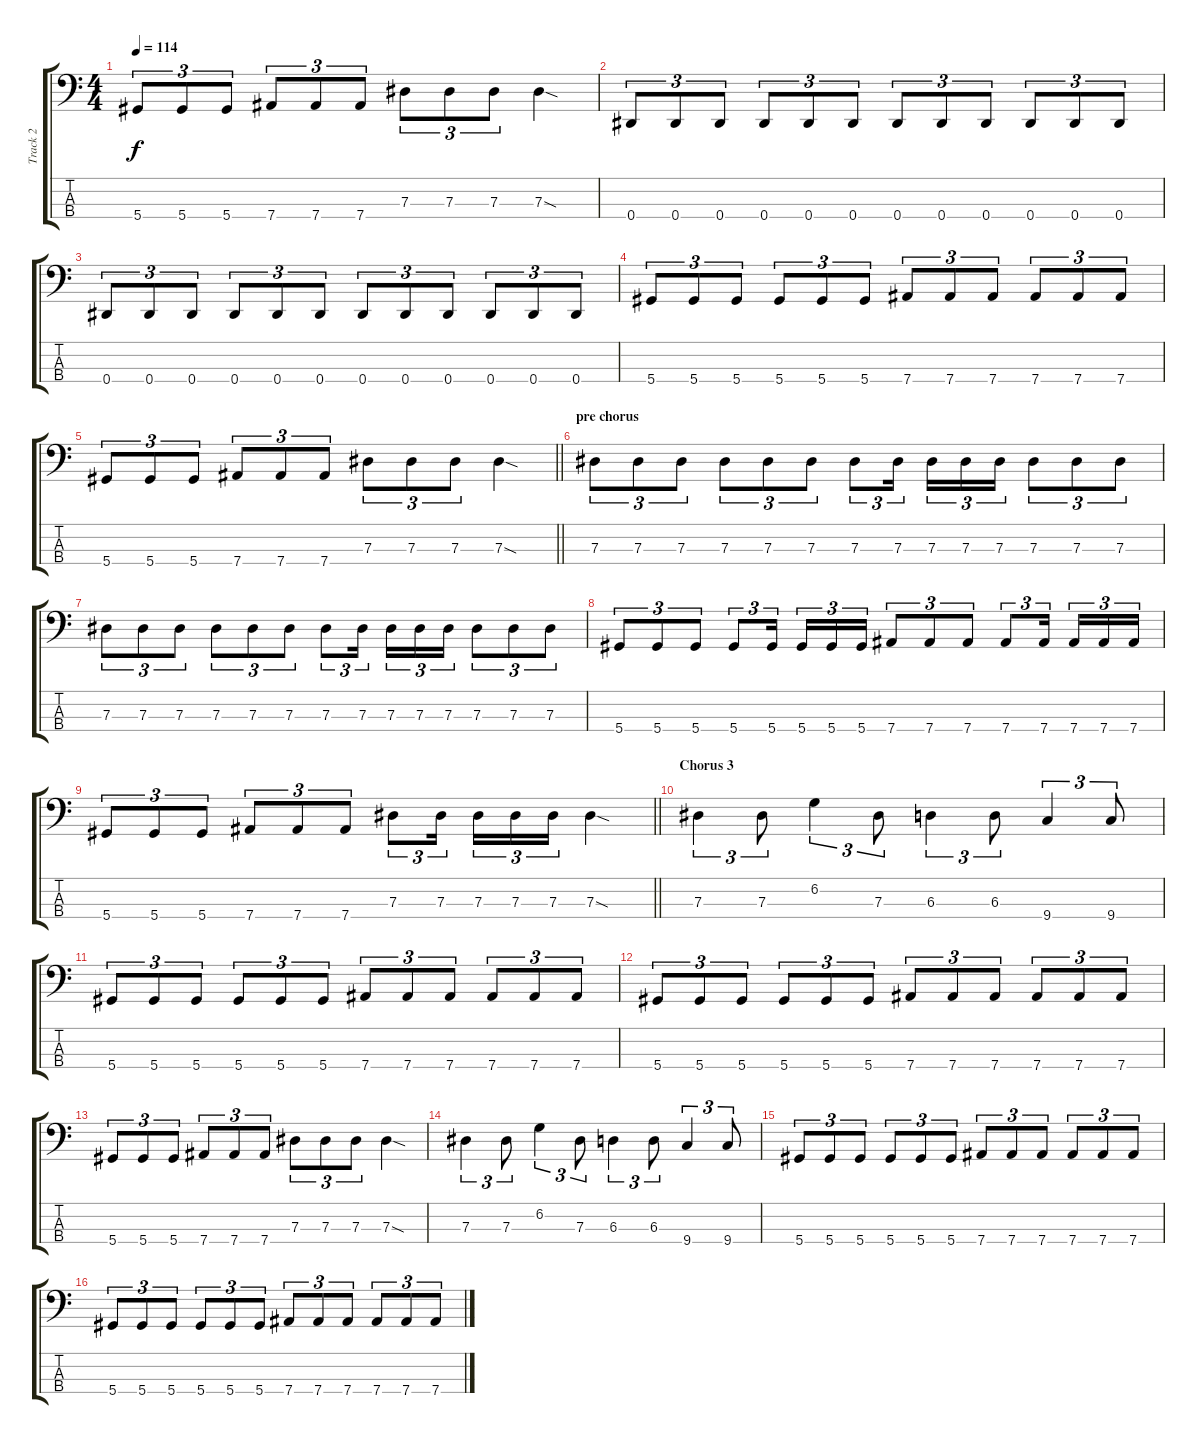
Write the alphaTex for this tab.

\track ("Track 2" "Track 2") {instrument electricbassfinger}
\staff {score tabs}
\tuning (Gb2 Db2 Ab1 Eb1) {hide}
\ts (4 4)
\tempo 114
\clef f4
\ks c
5.4.8{tu (3 2) dy f} 5.4.8{tu (3 2)} 5.4.8{tu (3 2)} 7.4.8{tu (3 2)} 7.4.8{tu (3 2)} 7.4.8{tu (3 2)} 7.3.8{tu (3 2)} 7.3.8{tu (3 2)} 7.3.8{tu (3 2)} 7.3{sod}.4 |
0.4.8{tu (3 2)} 0.4.8{tu (3 2)} 0.4.8{tu (3 2)} 0.4.8{tu (3 2)} 0.4.8{tu (3 2)} 0.4.8{tu (3 2)} 0.4.8{tu (3 2)} 0.4.8{tu (3 2)} 0.4.8{tu (3 2)} 0.4.8{tu (3 2)} 0.4.8{tu (3 2)} 0.4.8{tu (3 2)} |
0.4.8{tu (3 2)} 0.4.8{tu (3 2)} 0.4.8{tu (3 2)} 0.4.8{tu (3 2)} 0.4.8{tu (3 2)} 0.4.8{tu (3 2)} 0.4.8{tu (3 2)} 0.4.8{tu (3 2)} 0.4.8{tu (3 2)} 0.4.8{tu (3 2)} 0.4.8{tu (3 2)} 0.4.8{tu (3 2)} |
5.4.8{tu (3 2)} 5.4.8{tu (3 2)} 5.4.8{tu (3 2)} 5.4.8{tu (3 2)} 5.4.8{tu (3 2)} 5.4.8{tu (3 2)} 7.4.8{tu (3 2)} 7.4.8{tu (3 2)} 7.4.8{tu (3 2)} 7.4.8{tu (3 2)} 7.4.8{tu (3 2)} 7.4.8{tu (3 2)} |
\barLineRight lightlight
5.4.8{tu (3 2)} 5.4.8{tu (3 2)} 5.4.8{tu (3 2)} 7.4.8{tu (3 2)} 7.4.8{tu (3 2)} 7.4.8{tu (3 2)} 7.3.8{tu (3 2)} 7.3.8{tu (3 2)} 7.3.8{tu (3 2)} 7.3{sod}.4 |
\section ("" "pre chorus")
7.3.8{tu (3 2)} 7.3.8{tu (3 2)} 7.3.8{tu (3 2)} 7.3.8{tu (3 2)} 7.3.8{tu (3 2)} 7.3.8{tu (3 2)} 7.3.8{tu (3 2)} 7.3.16{tu (3 2) beam splitsecondary} 7.3.16{tu (3 2)} 7.3.16{tu (3 2)} 7.3.16{tu (3 2)} 7.3.8{tu (3 2)} 7.3.8{tu (3 2)} 7.3.8{tu (3 2)} |
7.3.8{tu (3 2)} 7.3.8{tu (3 2)} 7.3.8{tu (3 2)} 7.3.8{tu (3 2)} 7.3.8{tu (3 2)} 7.3.8{tu (3 2)} 7.3.8{tu (3 2)} 7.3.16{tu (3 2) beam splitsecondary} 7.3.16{tu (3 2)} 7.3.16{tu (3 2)} 7.3.16{tu (3 2)} 7.3.8{tu (3 2)} 7.3.8{tu (3 2)} 7.3.8{tu (3 2)} |
5.4.8{tu (3 2)} 5.4.8{tu (3 2)} 5.4.8{tu (3 2)} 5.4.8{tu (3 2)} 5.4.16{tu (3 2) beam splitsecondary} 5.4.16{tu (3 2)} 5.4.16{tu (3 2)} 5.4.16{tu (3 2)} 7.4.8{tu (3 2)} 7.4.8{tu (3 2)} 7.4.8{tu (3 2)} 7.4.8{tu (3 2)} 7.4.16{tu (3 2) beam splitsecondary} 7.4.16{tu (3 2)} 7.4.16{tu (3 2)} 7.4.16{tu (3 2)} |
\barLineRight lightlight
5.4.8{tu (3 2)} 5.4.8{tu (3 2)} 5.4.8{tu (3 2)} 7.4.8{tu (3 2)} 7.4.8{tu (3 2)} 7.4.8{tu (3 2)} 7.3.8{tu (3 2)} 7.3.16{tu (3 2) beam splitsecondary} 7.3.16{tu (3 2)} 7.3.16{tu (3 2)} 7.3.16{tu (3 2)} 7.3{sod}.4 |
\section ("" "Chorus 3")
7.3.4{tu (3 2)} 7.3.8{tu (3 2)} 6.2.4{tu (3 2)} 7.3.8{tu (3 2)} 6.3.4{tu (3 2)} 6.3.8{tu (3 2)} 9.4.4{tu (3 2)} 9.4.8{tu (3 2)} |
5.4.8{tu (3 2)} 5.4.8{tu (3 2)} 5.4.8{tu (3 2)} 5.4.8{tu (3 2)} 5.4.8{tu (3 2)} 5.4.8{tu (3 2)} 7.4.8{tu (3 2)} 7.4.8{tu (3 2)} 7.4.8{tu (3 2)} 7.4.8{tu (3 2)} 7.4.8{tu (3 2)} 7.4.8{tu (3 2)} |
5.4.8{tu (3 2)} 5.4.8{tu (3 2)} 5.4.8{tu (3 2)} 5.4.8{tu (3 2)} 5.4.8{tu (3 2)} 5.4.8{tu (3 2)} 7.4.8{tu (3 2)} 7.4.8{tu (3 2)} 7.4.8{tu (3 2)} 7.4.8{tu (3 2)} 7.4.8{tu (3 2)} 7.4.8{tu (3 2)} |
5.4.8{tu (3 2)} 5.4.8{tu (3 2)} 5.4.8{tu (3 2)} 7.4.8{tu (3 2)} 7.4.8{tu (3 2)} 7.4.8{tu (3 2)} 7.3.8{tu (3 2)} 7.3.8{tu (3 2)} 7.3.8{tu (3 2)} 7.3{sod}.4 |
7.3.4{tu (3 2)} 7.3.8{tu (3 2)} 6.2.4{tu (3 2)} 7.3.8{tu (3 2)} 6.3.4{tu (3 2)} 6.3.8{tu (3 2)} 9.4.4{tu (3 2)} 9.4.8{tu (3 2)} |
5.4.8{tu (3 2)} 5.4.8{tu (3 2)} 5.4.8{tu (3 2)} 5.4.8{tu (3 2)} 5.4.8{tu (3 2)} 5.4.8{tu (3 2)} 7.4.8{tu (3 2)} 7.4.8{tu (3 2)} 7.4.8{tu (3 2)} 7.4.8{tu (3 2)} 7.4.8{tu (3 2)} 7.4.8{tu (3 2)} |
5.4.8{tu (3 2)} 5.4.8{tu (3 2)} 5.4.8{tu (3 2)} 5.4.8{tu (3 2)} 5.4.8{tu (3 2)} 5.4.8{tu (3 2)} 7.4.8{tu (3 2)} 7.4.8{tu (3 2)} 7.4.8{tu (3 2)} 7.4.8{tu (3 2)} 7.4.8{tu (3 2)} 7.4.8{tu (3 2)}
